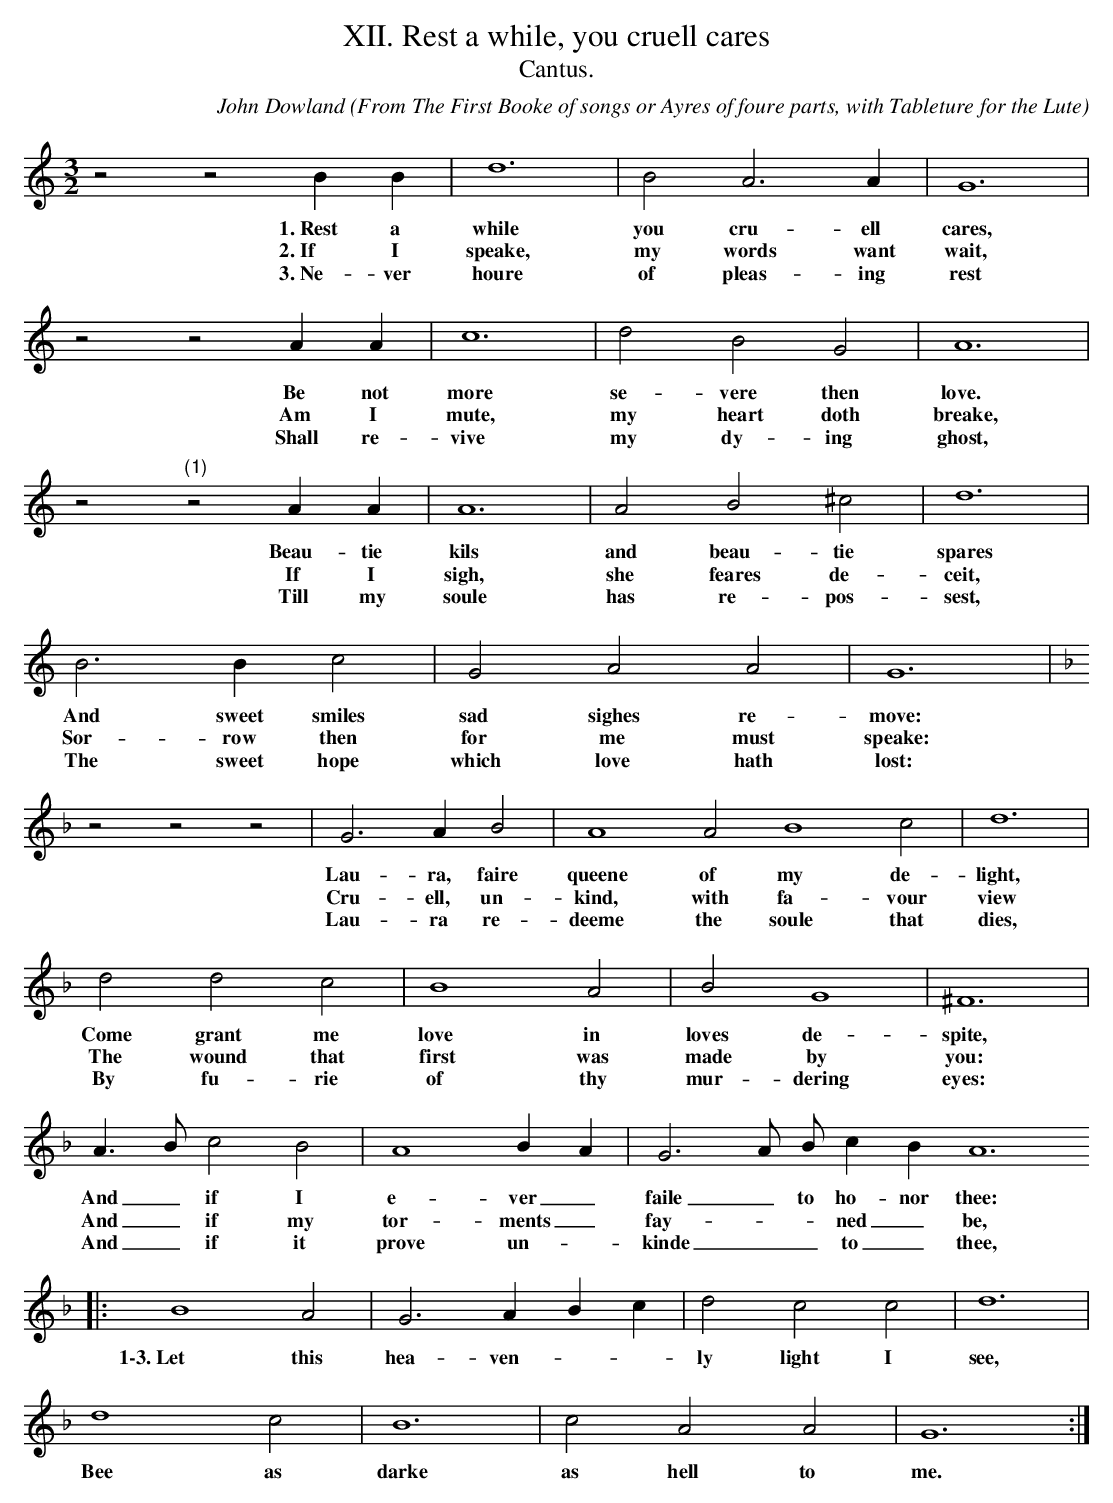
X:1
T:XII. Rest a while, you cruell cares
T:Cantus.
C: John Dowland
O: From The First Booke of songs or Ayres of foure parts, with Tableture for the Lute
L:1/4
M:3/2
K:G mix
z2 z2 B B | d6 | B2 A3 A | G6 |
w: 1.~Rest a while you cru- ell cares,
w: 2.~If I speake, my words want wait,
w: 3.~Ne- ver houre of pleas- ing rest
z2 z2 A A | c6 | d2 B2 G2 | A6 |
w: Be not more se- vere then love.
w: Am I mute, my heart doth breake,
w: Shall re- vive my dy- ing ghost,
z2 "(1)"z2 A A | A6 | A2 B2 ^c2 | d6 |
w: Beau- tie kils and beau- tie spares
w: If I sigh, she feares de- ceit,
w: Till my soule has re- pos- sest,
B3 B c2 | G2 A2 A2 | G6 |
w: And sweet smiles sad sighes re- move:
w: Sor- row then for me must speake:
w: The sweet hope which love hath lost:
K:G dor
z2 z2 z2 | G3 A B2 | A4 A2 B4 c2 | d6 |
w: Lau- ra, faire queene of my de- light,
w: Cru- ell, un- kind, with fa- vour view
w: Lau- ra re- deeme the soule that dies,
d2 d2 c2 | B4 A2 | B2 G4 | ^F6 |
w: Come grant me love in loves de- spite,
w: The wound that first was made by you:
w: By fu- rie of thy mur- dering eyes:
A > B c2 B2 | A4 B A | G3 A/ B/ c B A6
w: And _ if I e- ver _ faile _ to ho- nor thee:
w: And _ if my tor- ments _ fay- * _ ned _ be,
w: And _ if it prove un- * kinde _ _ to _ thee,
|:B4 A2 | G3 A B c | d2 c2 c2 | d6 |
w: 1\-3.~Let this hea- ven- * _ ly light I see,
d4 c2 | B6 | c2 A2 A2 | G6 :|
w: Bee as darke as hell to me.
